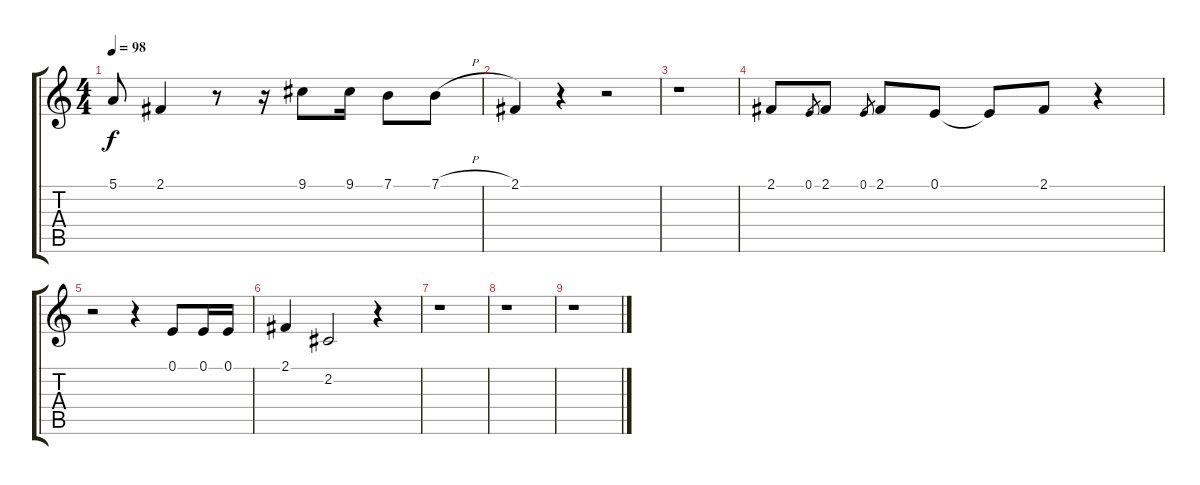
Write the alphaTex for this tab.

\track "" {instrument sopranosax}
\staff {score tabs}
\tuning (E4 B3 G3 D3 A2 E2) {hide}
\ts (4 4)
\tempo 98
\clef g2
\ks c
5.1.8{dy f} 2.1.4 r.8 r.16 9.1.8 9.1.16 7.1.8 7.1{h}.8 |
2.1.4 r.4 r.2 |
r.1 |
2.1.8 0.1.8{gr} 2.1.8 0.1.8{gr} 2.1.8 0.1.8 0.1{t}.8 2.1.8 r.4 |
r.2 r.4 0.1.8 0.1.16 0.1.16 |
2.1.4 2.2.2 r.4 |
r.1 |
r.1 |
r.1
